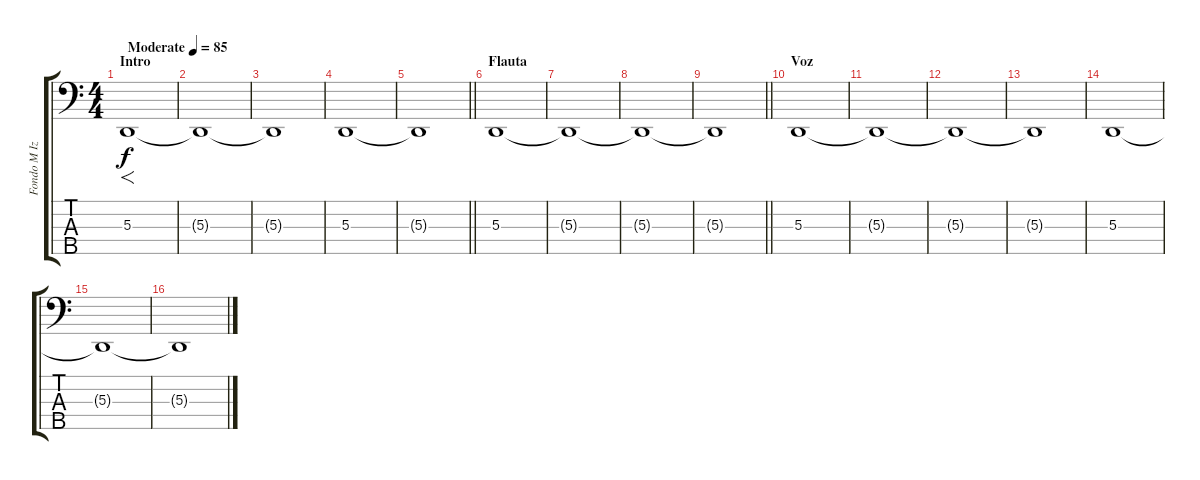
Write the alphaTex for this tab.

\track ("Fondo M Izquierda" "Fondo M Iz") {instrument choiraahs}
\staff {score tabs}
\tuning (G2 D2 A1 E1 B0) {hide}
\ts (4 4)
\section ("" "Intro")
\tempo (85 "Moderate")
\clef f4
\ks c
5.3.1{f dy f instrument choiraahs} |
5.3{t}.1 |
5.3{t}.1 |
5.3.1 |
\barLineRight lightlight
5.3{t}.1 |
\section ("" "Flauta")
5.3.1 |
5.3{t}.1 |
5.3{t}.1 |
\barLineRight lightlight
5.3{t}.1 |
\section ("" "Voz")
5.3.1 |
5.3{t}.1 |
5.3{t}.1 |
5.3{t}.1 |
5.3.1 |
5.3{t}.1 |
5.3{t}.1
